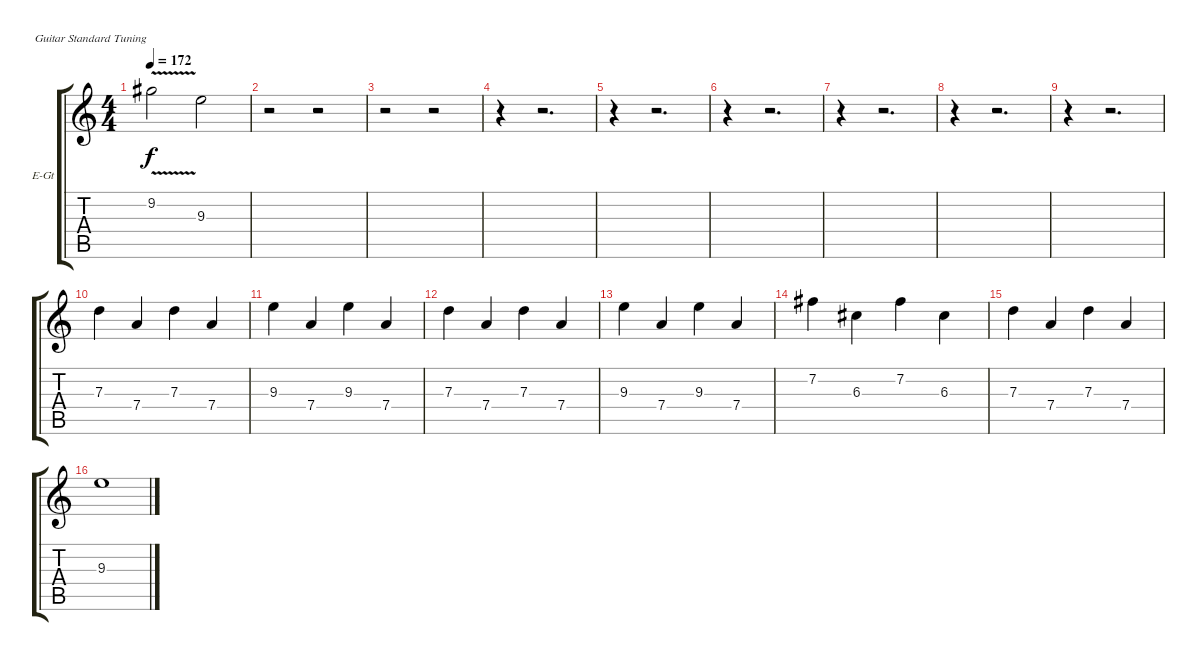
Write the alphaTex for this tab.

\bracketExtendMode groupsimilarinstruments
\firstSystemTrackNameOrientation horizontal
\otherSystemsTrackNameOrientation horizontal
\track ("Гитара" "E-Gt") {instrument overdrivenguitar}
\staff {score tabs}
\tuning (E4 B3 G3 D3 A2 E2)
\ts (4 4)
\tempo 172
\clef g2
\ks c
9.2{v}.2{dy f} 9.3.2 |
r.2 r.2 |
r.2 r.2 |
r.4 r.2{d} |
r.4 r.2{d} |
r.4 r.2{d} |
r.4 r.2{d} |
r.4 r.2{d} |
r.4 r.2{d} |
7.3.4 7.4.4 7.3.4 7.4.4 |
9.3.4 7.4.4 9.3.4 7.4.4 |
7.3.4 7.4.4 7.3.4 7.4.4 |
9.3.4 7.4.4 9.3.4 7.4.4 |
7.2.4 6.3.4 7.2.4 6.3.4 |
7.3.4 7.4.4 7.3.4 7.4.4 |
9.3.1
